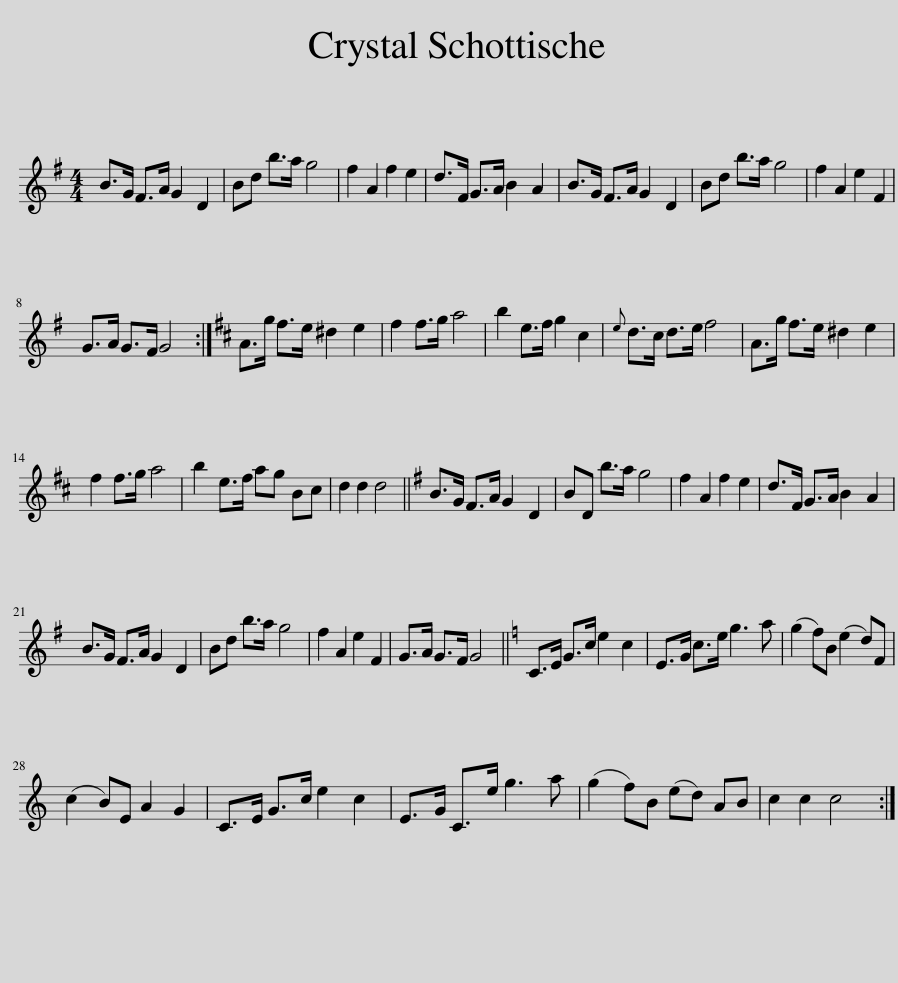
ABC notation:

X:1
L:1/8
M:4/4
I:linebreak $
K:G
V:1 treble
V:1
 B>G F>A G2 D2 | Bd b>a g4 | f2 A2 f2 e2 | d>F G>A B2 A2 | B>G F>A G2 D2 | %5
 Bd b>a g4 | f2 A2 e2 F2 |$ G>A G>F G4 :|[K:D] A>g f>e ^d2 e2 | f2 f>g a4 | %10
 b2 e>f g2 c2 |{e} d>c d>e f4 | A>g f>e ^d2 e2 |$ f2 f>g a4 | b2 e>f ag Bc | %15
 d2 d2 d4 ||[K:G] B>G F>A G2 D2 | BD b>a g4 | f2 A2 f2 e2 | d>F G>A B2 A2 |$ %20
 B>G F>A G2 D2 | Bd b>a g4 | f2 A2 e2 F2 | G>A G>F G4 ||[K:C] C>E G>c e2 c2 | %25
 E>G c>e g3 a | (g2 f)B (e2 d)F |$ (c2 B)E A2 G2 | C>E G>c e2 c2 | E>G C>e g3 a | %30
 (g2 f)B (ed) AB | c2 c2 c4 :| %32
